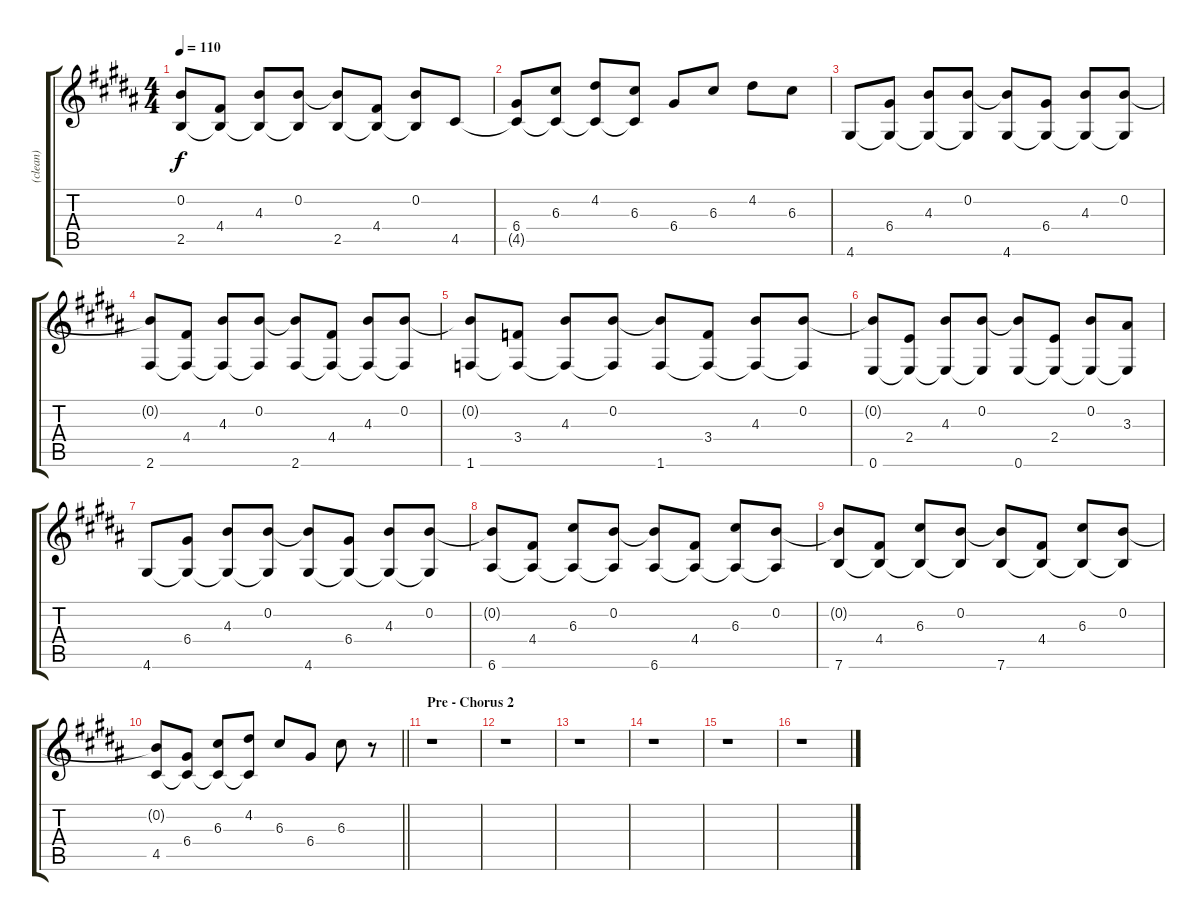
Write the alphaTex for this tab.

\track ("(clean)" "(clean)") {instrument electricguitarclean}
\staff {score tabs}
\tuning (E4 B3 G3 D3 A2 E2) {hide}
\ts (4 4)
\tempo 110
\clef g2
\ks g#minor
(0.2{t} 2.5).8{dy f} (4.4 2.5{t}).8 (4.3 2.5{t}).8 (0.2 2.5{t}).8 (0.2{t} 2.5).8 (4.4 2.5{t}).8 (0.2 2.5{t}).8 4.5.8 |
(6.4 4.5{t}).8 (6.3 4.5{t}).8 (4.2 4.5{t}).8 (6.3 4.5{t}).8 6.4.8 6.3.8 4.2.8 6.3.8 |
\ks b
4.6.8 (6.4 4.6{t}).8 (4.3 4.6{t}).8 (0.2 4.6{t}).8 (0.2{t} 4.6).8 (6.4 4.6{t}).8 (4.3 4.6{t}).8 (0.2 4.6{t}).8 |
\ks g#minor
(0.2{t} 2.6).8 (4.4 2.6{t}).8 (4.3 2.6{t}).8 (0.2 2.6{t}).8 (0.2{t} 2.6).8 (4.4 2.6{t}).8 (4.3 2.6{t}).8 (0.2 2.6{t}).8 |
(0.2{t} 1.6).8 (3.4 1.6{t}).8 (4.3 1.6{t}).8 (0.2 1.6{t}).8 (0.2{t} 1.6).8 (3.4 1.6{t}).8 (4.3 1.6{t}).8 (0.2 1.6{t}).8 |
(0.2{t} 0.6).8 (2.4 0.6{t}).8 (4.3 0.6{t}).8 (0.2 0.6{t}).8 (0.2{t} 0.6).8 (2.4 0.6{t}).8 (0.2 0.6{t}).8 (3.3 0.6{t}).8 |
\ks b
4.6.8 (6.4 4.6{t}).8 (4.3 4.6{t}).8 (0.2 4.6{t}).8 (0.2{t} 4.6).8 (6.4 4.6{t}).8 (4.3 4.6{t}).8 (0.2 4.6{t}).8 |
\ks g#minor
(0.2{t} 6.6).8 (4.4 6.6{t}).8 (6.3 6.6{t}).8 (0.2 6.6{t}).8 (0.2{t} 6.6).8 (4.4 6.6{t}).8 (6.3 6.6{t}).8 (0.2 6.6{t}).8 |
(0.2{t} 7.6).8 (4.4 7.6{t}).8 (6.3 7.6{t}).8 (0.2 7.6{t}).8 (0.2{t} 7.6).8 (4.4 7.6{t}).8 (6.3 7.6{t}).8 (0.2 7.6{t}).8 |
\barLineRight lightlight
(0.2{t} 4.5).8 (6.4 4.5{t}).8 (6.3 4.5{t}).8 (4.2 4.5{t}).8 6.3.8 6.4.8 6.3.8 r.8 |
\section ("" "Pre - Chorus 2")
\ks b
r.1 |
\ks g#minor
r.1 |
r.1 |
\ks b
r.1 |
\ks g#minor
r.1 |
r.1
